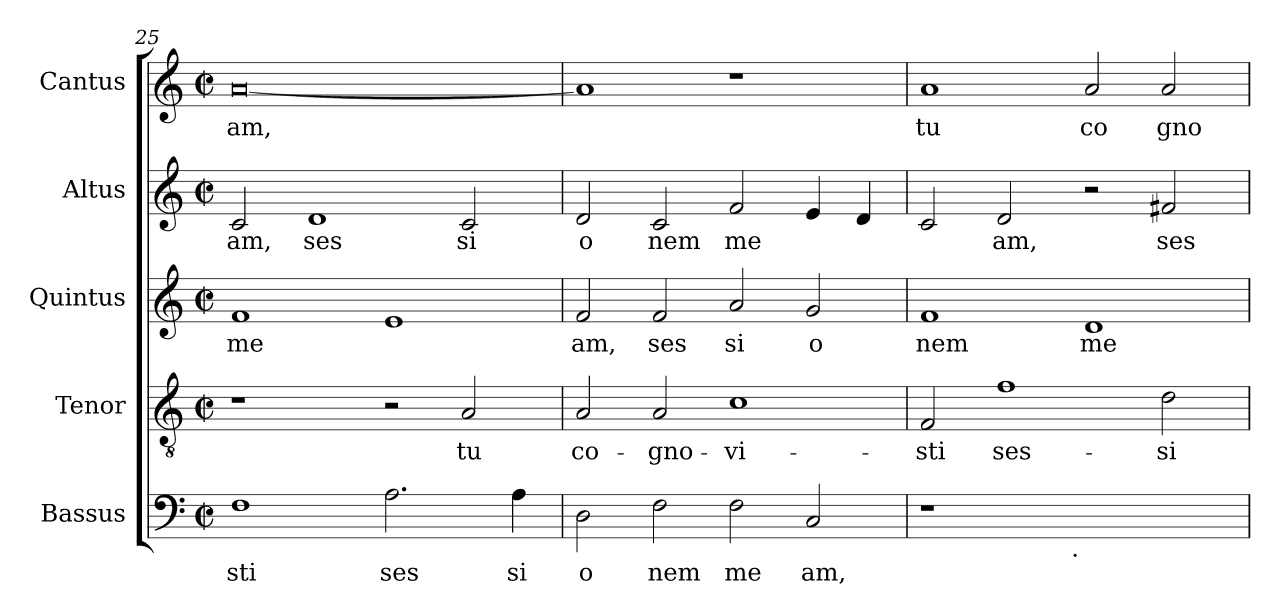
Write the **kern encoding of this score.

**kern	**text	**kern	**text	**kern	**text	**kern	**text	**kern	**text
*part5	*part5	*part4	*part4	*part3	*part3	*part2	*part2	*part1	*part1
*staff5	*staff5	*staff4	*staff4	*staff3	*staff3	*staff2	*staff2	*staff1	*staff1
*I"Bassus	*	*I"Tenor	*	*I"Quintus	*	*I"Altus	*	*I"Cantus	*
*clefF4	*	*clefGv2	*	*clefG2	*	*clefG2	*	*clefG2	*
*k[]	*	*k[]	*	*k[]	*	*k[]	*	*k[]	*
*C:	*	*C:	*	*C:	*	*C:	*	*C:	*
*M2/2	*	*M2/2	*	*M2/2	*	*M2/2	*	*M2/2	*
*met(c|)	*	*met(c|)	*	*met(c|)	*	*met(c|)	*	*met(c|)	*
=25	=25	=25	=25	=25	=25	=25	=25	=25	=25
!	!LO:LY:b:cj	!	!	!	!LO:LY:b:cj	!	!LO:LY:b:cj	!	!LO:LY:b:cj
1F	sti	1r	.	1f	me	2c/	-am,	[<0a	-am,
!	!	!	!	!	!	!	!LO:LY:b:cj	!	!
.	.	.	.	.	.	1d	ses	.	.
!	!LO:LY:b:cj	!	!	!	!LO:LY:b:cj	!	!	!	!
2.A\	ses	2r	.	1e	.	.	.	.	.
!	!	!	!LO:LY:b:cj	!	!	!	!LO:LY:b:cj	!	!
.	.	2A/	tu	.	.	2c/	si	.	.
!	!LO:LY:b:cj	!	!	!	!	!	!	!	!
4A\	si	.	.	.	.	.	.	.	.
=26	=26	=26	=26	=26	=26	=26	=26	=26	=26
!	!LO:LY:b:cj	!	!LO:LY:b:cj	!	!LO:LY:b:cj	!	!LO:LY:b:cj	!	!LO:LY:b:cj
2D\	o	2A/	co-	2f/	am,	2d/	o	1a]	.
!	!LO:LY:b:cj	!	!LO:LY:b:cj	!	!LO:LY:b:cj	!	!LO:LY:b:cj	!	!
2F\	nem	2A/	-gno-	2f/	ses	2c/	nem	.	.
!	!LO:LY:b:cj	!	!LO:LY:b:cj	!	!LO:LY:b:cj	!	!LO:LY:b:cj	!	!
2F\	me	1c	-vi-	2a/	si	2f/	me	1r	.
!	!LO:LY:b:cj	!	!	!	!LO:LY:b:cj	!	!LO:LY:b:cj	!	!
2C/	am,	.	.	2g/	o	4e/	.	.	.
!	!	!	!	!	!	!	!LO:LY:b:cj	!	!
.	.	.	.	.	.	4d/	.	.	.
=27	=27	=27	=27	=27	=27	=27	=27	=27	=27
!	!	!	!LO:LY:b:cj	!	!LO:LY:b:cj	!	!LO:LY:b:cj	!	!LO:LY:b:cj
*^	*	*	*	*	*	*	*	*	*
1r	2ryy	.	2F/	-sti	1f	nem	2c/	.	1a	tu
!	!	!	!	!LO:LY:b:cj	!	!	!	!LO:LY:b:cj	!	!
.	4...ryy	.	1f	ses-	.	.	2d/	am,	.	.
!	!LO:TX:b:t=.	!	!	!	!	!	!	!	!	!
.	1ryy	.	.	.	.	.	.	.	.	.
!	!	!	!	!	!	!LO:LY:b:cj	!	!	!	!LO:LY:b:cj
1ryy	.	.	.	.	1d	me	2r	.	2a/	co
!	!	!	!	!LO:LY:b:cj	!	!	!	!LO:LY:b:cj	!	!LO:LY:b:cj
.	.	.	2d\	-si-	.	.	2f#X/	ses	2a/	gno
.	32ryy	.	.	.	.	.	.	.	.	.
*v	*v	*	*	*	*	*	*	*	*	*
=	=	=	=	=	=	=	=	=	=
*-	*-	*-	*-	*-	*-	*-	*-	*-	*-
